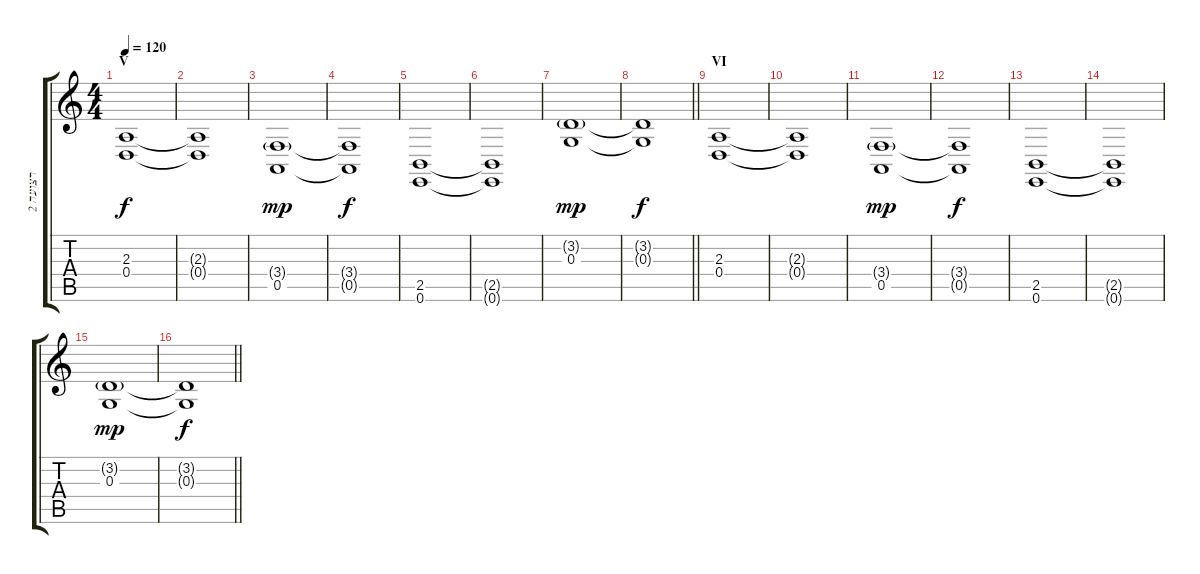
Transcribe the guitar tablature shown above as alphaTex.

\track ("רצועה 2" "רצועה 2") {instrument drawbarorgan}
\staff {score tabs}
\tuning (E4 B3 G3 D3 A2 E2) {hide}
\ts (4 4)
\section ("" "V")
\tempo 120
\clef g2
\ks c
(2.3 0.4).1{dy f instrument drawbarorgan} |
(2.3{t} 0.4{t}).1 |
(3.4{g} 0.5).1{dy mp} |
(3.4{t} 0.5{t}).1{dy f} |
(2.5 0.6).1 |
(2.5{t} 0.6{t}).1 |
(3.2{g} 0.3).1{dy mp} |
\barLineRight lightlight
(3.2{t} 0.3{t}).1{dy f} |
\section ("" "VI")
(2.3 0.4).1{instrument drawbarorgan} |
(2.3{t} 0.4{t}).1 |
(3.4{g} 0.5).1{dy mp} |
(3.4{t} 0.5{t}).1{dy f} |
(2.5 0.6).1 |
(2.5{t} 0.6{t}).1 |
(3.2{g} 0.3).1{dy mp} |
\barLineRight lightlight
(3.2{t} 0.3{t}).1{dy f}
